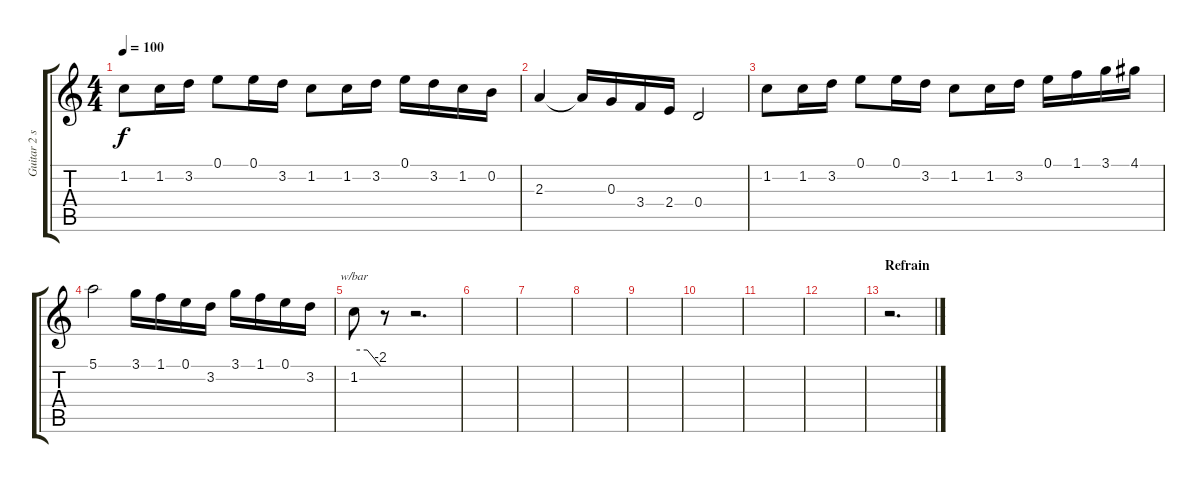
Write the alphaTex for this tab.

\track ("Guitar 2 solo" "Guitar 2 s") {instrument electricguitarjazz}
\staff {score tabs}
\tuning (E4 B3 G3 D3 A2 E2) {hide}
\ts (4 4)
\tempo 100
\clef g2
\ks c
1.2.8{dy f} 1.2.16 3.2.16 0.1.8 0.1.16 3.2.16 1.2.8 1.2.16 3.2.16 0.1.16 3.2.16 1.2.16 0.2.16 |
2.3.4 2.3{t}.16 0.3.16 3.4.16 2.4.16 0.4.2 |
1.2.8 1.2.16 3.2.16 0.1.8 0.1.16 3.2.16 1.2.8 1.2.16 3.2.16 0.1.16 1.1.16 3.1.16 4.1.16 |
5.1.2 3.1.16 1.1.16 0.1.16 3.2.16 3.1.16 1.1.16 0.1.16 3.2.16 |
1.2.8{tbe (custom default 0 0 30 0 60 -8)} r.8 r.2{d} |
|
|
|
|
|
|
|
\section ("" "Refrain")
r.2{d}
